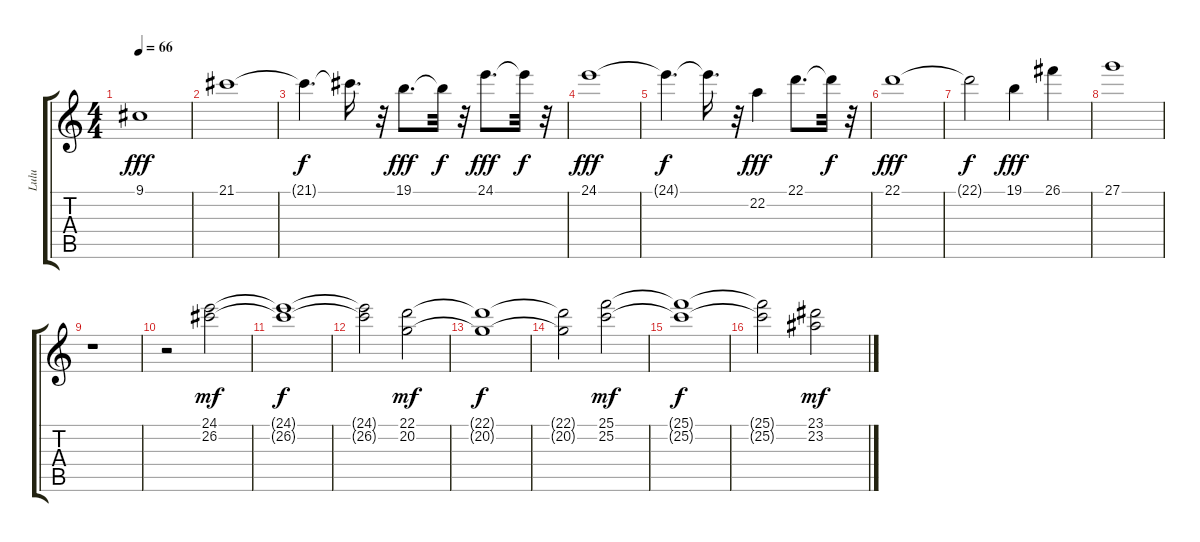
\track ("Lulu" "Lulu") {instrument acousticgrandpiano}
\staff {score tabs}
\tuning (E4 B3 G3 D3 A2 E2) {hide}
\ts (4 4)
\tempo 66
\clef g2
\ks c
9.1.1{dy fff volume 12} |
21.1.1{volume 10} |
21.1{t}.4{d dy f} 21.1{t}.16{d} r.32 19.1.8{d dy fff} 19.1{t}.32{dy f} r.32 24.1.8{d dy fff} 24.1{t}.32{dy f} r.32 |
24.1.1{dy fff} |
24.1{t}.4{d dy f} 24.1{t}.16{d} r.32 22.2.4{dy fff} 22.1.8{d} 22.1{t}.32{dy f} r.32 |
22.1.1{dy fff} |
22.1{t}.2{dy f} 19.1.4{dy fff} 26.1.4 |
27.1.1 |
r.1 |
r.2 (24.1 26.2).2{dy mf volume 5} |
(24.1{t} 26.2{t}).1{dy f} |
(24.1{t} 26.2{t}).2 (22.1 20.2).2{dy mf volume 5} |
(22.1{t} 20.2{t}).1{dy f} |
(22.1{t} 20.2{t}).2 (25.1 25.2).2{dy mf volume 5} |
(25.1{t} 25.2{t}).1{dy f} |
(25.1{t} 25.2{t}).2 (23.1 23.2).2{dy mf volume 5}
